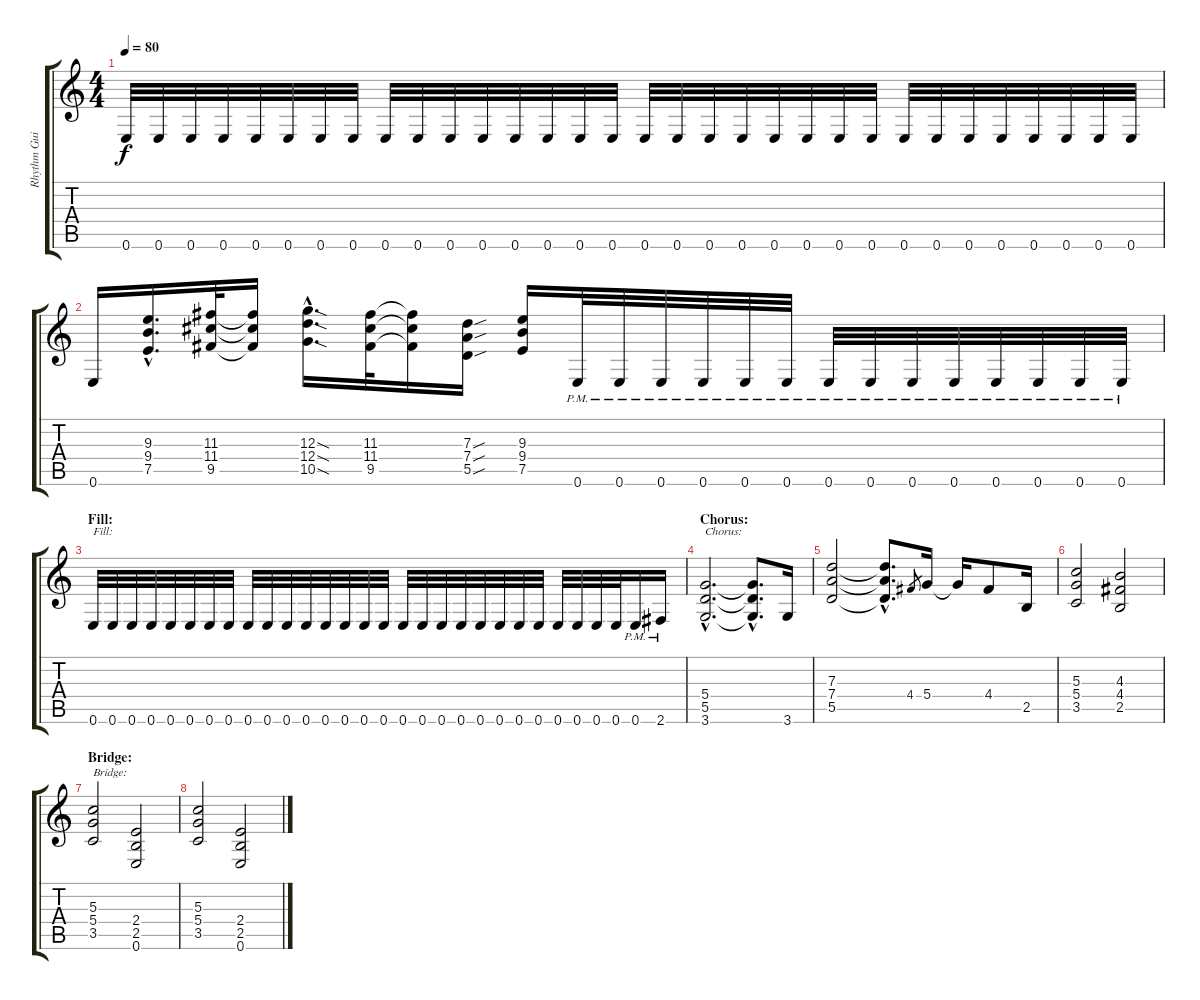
\track ("Rhythm Guitar 2" "Rhythm Gui") {instrument overdrivenguitar}
\staff {score tabs}
\tuning (E4 B3 G3 D3 A2 E2) {hide}
\ts (4 4)
\tempo 80
\clef g2
\ks c
0.6.32{dy f} 0.6.32 0.6.32 0.6.32 0.6.32 0.6.32 0.6.32 0.6.32 0.6.32 0.6.32 0.6.32 0.6.32 0.6.32 0.6.32 0.6.32 0.6.32 0.6.32 0.6.32 0.6.32 0.6.32 0.6.32 0.6.32 0.6.32 0.6.32 0.6.32 0.6.32 0.6.32 0.6.32 0.6.32 0.6.32 0.6.32 0.6.32 |
0.6.16 (9.3{hac} 9.4{hac} 7.5{hac}).16{d} (11.3 11.4 9.5).32 (11.3{t} 11.4{t} 9.5{t}).16 (12.3{sod hac} 12.4{sod hac} 10.5{sod hac}).16{d} (11.3 11.4 9.5).32 (11.3{t} 11.4{t} 9.5{t}).16 (7.3{sou} 7.4{sou} 5.5{sou}).16 (9.3 9.4 7.5).16 0.6{pm}.32 0.6{pm}.32 0.6{pm}.32 0.6{pm}.32 0.6{pm}.32 0.6{pm}.32 0.6{pm}.32 0.6{pm}.32 0.6{pm}.32 0.6{pm}.32 0.6{pm}.32 0.6{pm}.32 0.6{pm}.32 0.6{pm}.32 |
\section ("" "Fill:")
0.6.32{txt "Fill:"} 0.6.32 0.6.32 0.6.32 0.6.32 0.6.32 0.6.32 0.6.32 0.6.32 0.6.32 0.6.32 0.6.32 0.6.32 0.6.32 0.6.32 0.6.32 0.6.32 0.6.32 0.6.32 0.6.32 0.6.32 0.6.32 0.6.32 0.6.32 0.6.32 0.6.32 0.6.32 0.6.32 0.6{pm}.16 2.6{pm}.16 |
\section ("" "Chorus:")
(5.4{hac} 5.5{hac} 3.6{hac}).2{d txt "Chorus:"} (5.4{hac t} 5.5{hac t} 3.6{hac t}).8{d} 3.6.16 |
(7.3 7.4 5.5).2 (7.3{hac t} 7.4{hac t} 5.5{hac t}).8{d} 4.4.8{gr} 5.4.16 5.4{t}.16 4.4.8 2.5.16 |
(5.3 5.4 3.5).2 (4.3 4.4 2.5).2 |
\section ("" "Bridge:")
(5.3 5.4 3.5).2{txt "Bridge:"} (2.4 2.5 0.6).2 |
(5.3 5.4 3.5).2 (2.4 2.5 0.6).2
